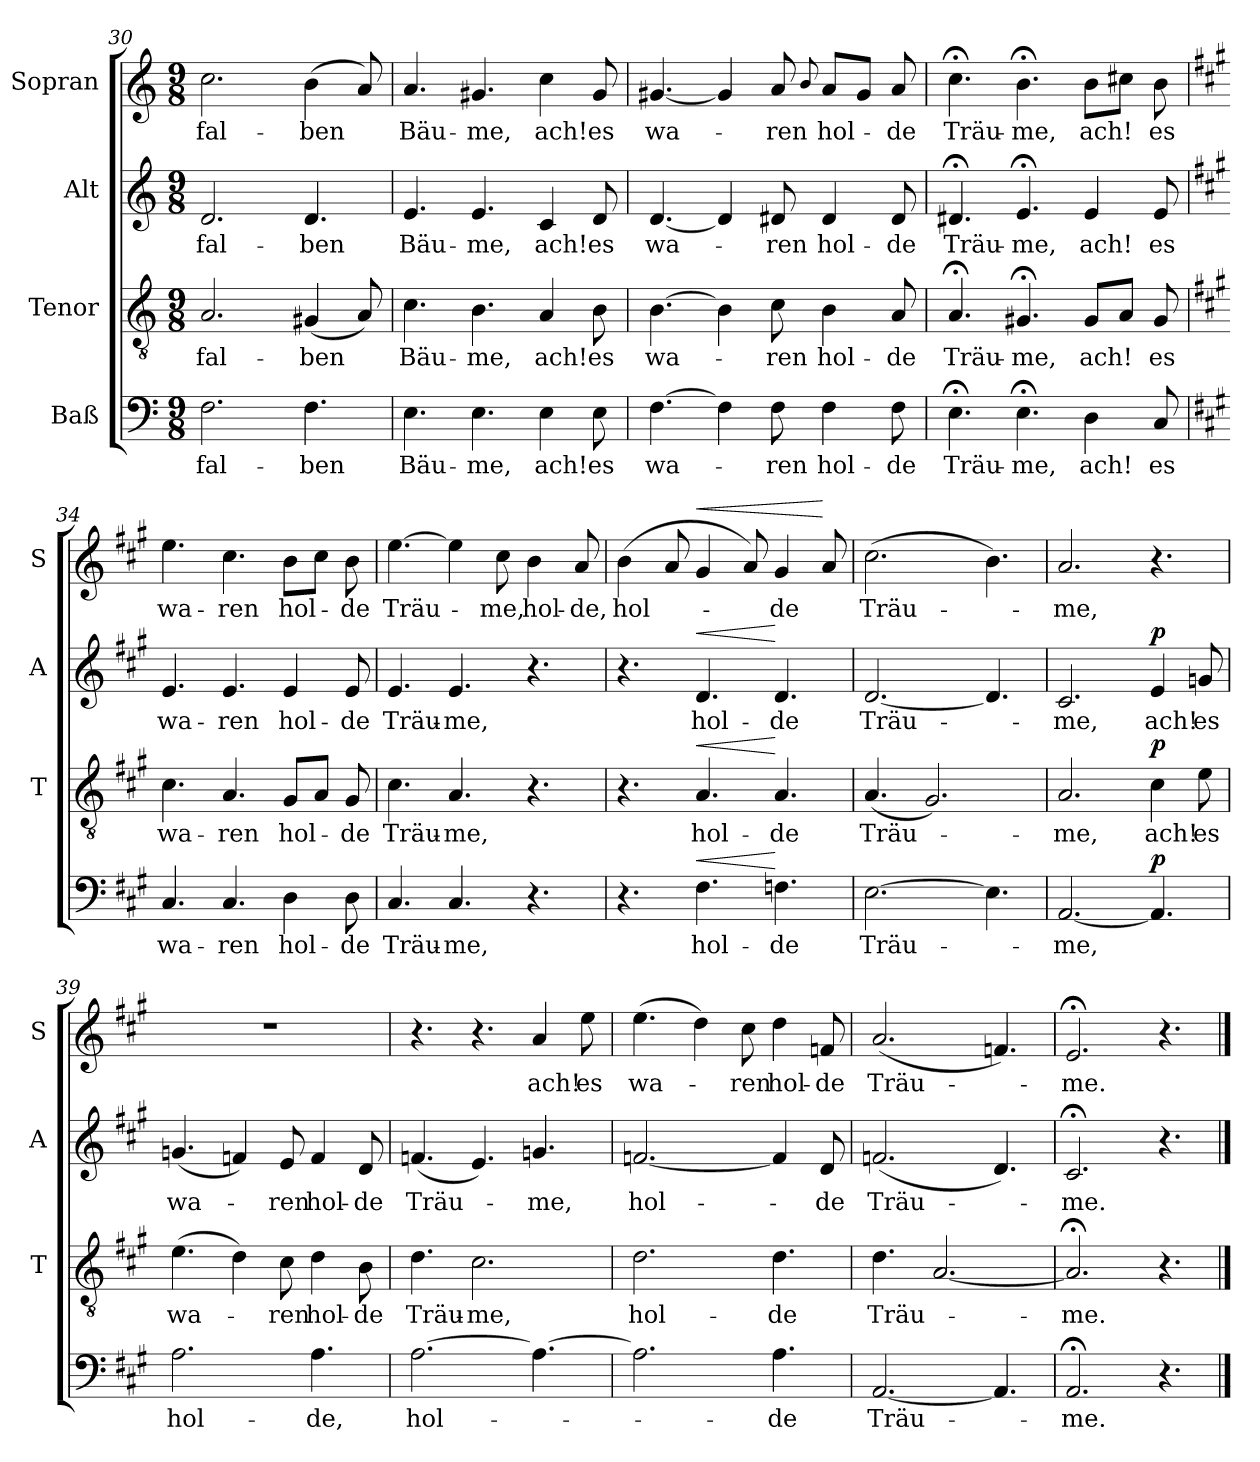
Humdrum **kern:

**kern	**text	**dynam	**kern	**text	**dynam	**kern	**text	**dynam	**kern	**text	**dynam
*part4	*part4	*part4	*part3	*part3	*part3	*part2	*part2	*part2	*part1	*part1	*part1
*staff4	*staff4	*staff4	*staff3	*staff3	*staff3	*staff2	*staff2	*staff2	*staff1	*staff1	*staff1
*I"Baß	*	*	*I"Tenor	*	*	*I"Alt	*	*	*I"Sopran	*	*
*	*	*	*I'T	*	*	*I'A	*	*	*I'S	*	*
*clefF4	*	*	*clefGv2	*	*	*clefG2	*	*	*clefG2	*	*
*k[]	*	*	*k[]	*	*	*k[]	*	*	*k[]	*	*
*a:	*	*	*a:	*	*	*a:	*	*	*a:	*	*
*M9/8	*	*	*M9/8	*	*	*M9/8	*	*	*M9/8	*	*
=30	=30	=30	=30	=30	=30	=30	=30	=30	=30	=30	=30
2.F	fal-	.	2.A	fal-	.	2.d	fal-	.	2.cc	fal-	.
4.F	-ben	.	(4G#X	-ben	.	4.d	-ben	.	(4b	-ben	.
.	.	.	8A)	.	.	.	.	.	8a)	.	.
=31	=31	=31	=31	=31	=31	=31	=31	=31	=31	=31	=31
4.E	Bäu-	.	4.c	Bäu-	.	4.e	Bäu-	.	4.a	Bäu-	.
4.E	-me,	.	4.B	-me,	.	4.e	-me,	.	4.g#X	-me,	.
4E	ach!	.	4A	ach!	.	4c	ach!	.	4cc	ach!	.
8E	es	.	8B	es	.	8d	es	.	8g#	es	.
=32	=32	=32	=32	=32	=32	=32	=32	=32	=32	=32	=32
[4.F	wa-	.	[4.B	wa-	.	[4.d	wa-	.	[4.g#X	wa-	.
4F]	.	.	4B]	.	.	4d]	.	.	4g#]	.	.
8F	-ren	.	8c	-ren	.	8d#X	-ren	.	8a	-ren	.
.	.	.	.	.	.	.	.	.	8qqb/	.	.
4F	hol-	.	4B	hol-	.	4d#	hol-	.	8aL	hol-	.
.	.	.	.	.	.	.	.	.	8g#J	.	.
8F	-de	.	8A	-de	.	8d#	-de	.	8a	-de	.
=33	=33	=33	=33	=33	=33	=33	=33	=33	=33	=33	=33
4.E;<	Träu-	.	4.A;<	Träu-	.	4.d#X;<	Träu-	.	4.cc;<	Träu-	.
4.E;<	-me,	.	4.G#X;<	-me,	.	4.e;<	-me,	.	4.b;<	-me,	.
4D	ach!	.	8G#L	ach!	.	4e	ach!	.	8bL	ach!	.
.	.	.	8AJ	.	.	.	.	.	8cc#XJ	.	.
8C	es	.	8G#	es	.	8e	es	.	8b	es	.
=34	=34	=34	=34	=34	=34	=34	=34	=34	=34	=34	=34
*k[f#c#g#]	*	*	*k[f#c#g#]	*	*	*k[f#c#g#]	*	*	*k[f#c#g#]	*	*
*A:	*	*	*A:	*	*	*A:	*	*	*A:	*	*
4.C#	wa-	.	4.c#	wa-	.	4.e	wa-	.	4.ee	wa-	.
4.C#	-ren	.	4.A	-ren	.	4.e	-ren	.	4.cc#	-ren	.
4D	hol-	.	8G#L	hol-	.	4e	hol-	.	8bL	hol-	.
.	.	.	8AJ	.	.	.	.	.	8cc#J	.	.
8D	-de	.	8G#	-de	.	8e	-de	.	8b	-de	.
=35	=35	=35	=35	=35	=35	=35	=35	=35	=35	=35	=35
4.C#	Träu-	.	4.c#	Träu-	.	4.e	Träu-	.	[4.ee	Träu-	.
4.C#	-me,	.	4.A	-me,	.	4.e	-me,	.	4ee]	.	.
.	.	.	.	.	.	.	.	.	8cc#	-me,	.
4.r	.	.	4.r	.	.	4.r	.	.	4b	hol-	.
.	.	.	.	.	.	.	.	.	8a	-de,	.
=36	=36	=36	=36	=36	=36	=36	=36	=36	=36	=36	=36
4.r	.	.	4.r	.	.	4.r	.	.	(4b	hol-	.
.	.	.	.	.	.	.	.	.	8a	.	.
!	!	!LO:HP:a	!	!	!LO:HP:a	!	!	!LO:HP:a	!	!	!LO:HP:a
4.F#	hol-	<	4.A	hol-	<	4.d	hol-	<	4g#	.	<
.	.	.	.	.	.	.	.	.	8a)	.	.
4.Fn	-de	[	4.A	-de	[	4.d	-de	[	4g#	-de	.
.	.	.	.	.	.	.	.	.	8a	.	[
=37	=37	=37	=37	=37	=37	=37	=37	=37	=37	=37	=37
[2.E	Träu-	.	(4.A	Träu-	.	[2.d	Träu-	.	(2.cc#	Träu-	.
.	.	.	2.G#)	.	.	.	.	.	.	.	.
4.E]	.	.	.	.	.	4.d]	.	.	4.b)	.	.
=38	=38	=38	=38	=38	=38	=38	=38	=38	=38	=38	=38
[2.AA	-me,	.	2.A	-me,	.	2.c#	-me,	.	2.a	-me,	.
!	!	!LO:DY:a	!	!	!LO:DY:a	!	!	!LO:DY:a	!	!	!
4.AA]	.	p	4c#	ach!	p	4e	ach!	p	4.r	.	.
.	.	.	8e	es	.	8gn	es	.	.	.	.
=39	=39	=39	=39	=39	=39	=39	=39	=39	=39	=39	=39
2.A	hol-	.	(4.e	wa-	.	(4.gn	wa-	.	8%9r	.	.
.	.	.	4d)	.	.	4fn)	.	.	.	.	.
.	.	.	8c#	-ren	.	8e	-ren	.	.	.	.
4.A	-de,	.	4d	hol-	.	4f	hol-	.	.	.	.
.	.	.	8B	-de	.	8d	-de	.	.	.	.
=40	=40	=40	=40	=40	=40	=40	=40	=40	=40	=40	=40
[2.A	hol-	.	4.d	Träu-	.	(4.fn	Träu-	.	4.r	.	.
.	.	.	2.c#	-me,	.	4.e)	.	.	4.r	.	.
4.A_	.	.	.	.	.	4.gn	-me,	.	4a	ach!	.
.	.	.	.	.	.	.	.	.	8ee	es	.
=41	=41	=41	=41	=41	=41	=41	=41	=41	=41	=41	=41
2.A]	.	.	2.d	hol-	.	[2.fn	hol-	.	(4.ee	wa-	.
.	.	.	.	.	.	.	.	.	4dd)	.	.
.	.	.	.	.	.	.	.	.	8cc#	-ren	.
4.A	-de	.	4.d	-de	.	4f]	.	.	4dd	hol-	.
.	.	.	.	.	.	8d	-de	.	8fn	-de	.
=42	=42	=42	=42	=42	=42	=42	=42	=42	=42	=42	=42
[2.AA	Träu-	.	4.d	Träu-	.	(2.fn	Träu-	.	(2.a	Träu-	.
.	.	.	[2.A	.	.	.	.	.	.	.	.
4.AA]	.	.	.	.	.	4.d)	.	.	4.fn)	.	.
=43	=43	=43	=43	=43	=43	=43	=43	=43	=43	=43	=43
2.AA;<	-me.	.	2.A;<]	-me.	.	2.c#;<	-me.	.	2.e;<	-me.	.
4.r	.	.	4.r	.	.	4.r	.	.	4.r	.	.
==	==	==	==	==	==	==	==	==	==	==	==
*-	*-	*-	*-	*-	*-	*-	*-	*-	*-	*-	*-
